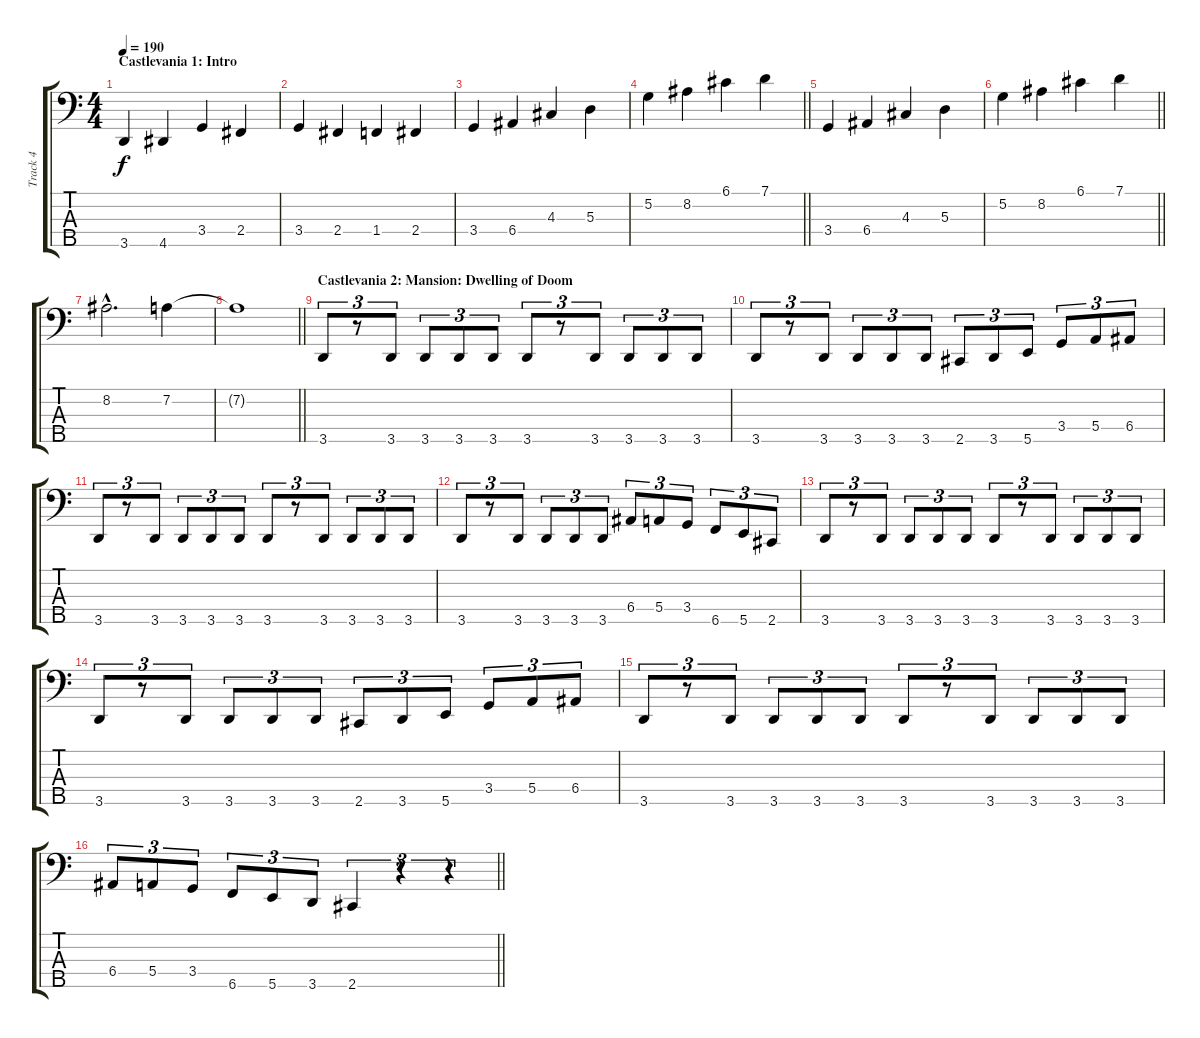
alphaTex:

\track ("Track 4" "Track 4") {instrument slapbass1}
\staff {score tabs}
\tuning (G2 D2 A1 E1 B0) {hide}
\ts (4 4)
\section ("" "Castlevania 1: Intro")
\tempo 190
\clef f4
\ks c
3.5.4{dy f instrument slapbass1} 4.5.4 3.4.4 2.4.4 |
3.4.4 2.4.4 1.4.4 2.4.4 |
3.4.4 6.4.4 4.3.4 5.3.4 |
\barLineRight lightlight
5.2.4 8.2.4 6.1.4 7.1.4 |
3.4.4 6.4.4 4.3.4 5.3.4 |
\barLineRight lightlight
5.2.4 8.2.4 6.1.4 7.1.4 |
8.2{hac}.2{d} 7.2.4 |
\barLineRight lightlight
7.2{t}.1 |
\section ("" "Castlevania 2: Mansion: Dwelling of Doom")
3.5.8{tu (3 2)} r.8{tu (3 2)} 3.5.8{tu (3 2)} 3.5.8{tu (3 2)} 3.5.8{tu (3 2)} 3.5.8{tu (3 2)} 3.5.8{tu (3 2)} r.8{tu (3 2)} 3.5.8{tu (3 2)} 3.5.8{tu (3 2)} 3.5.8{tu (3 2)} 3.5.8{tu (3 2)} |
3.5.8{tu (3 2)} r.8{tu (3 2)} 3.5.8{tu (3 2)} 3.5.8{tu (3 2)} 3.5.8{tu (3 2)} 3.5.8{tu (3 2)} 2.5.8{tu (3 2)} 3.5.8{tu (3 2)} 5.5.8{tu (3 2)} 3.4.8{tu (3 2)} 5.4.8{tu (3 2)} 6.4.8{tu (3 2)} |
3.5.8{tu (3 2)} r.8{tu (3 2)} 3.5.8{tu (3 2)} 3.5.8{tu (3 2)} 3.5.8{tu (3 2)} 3.5.8{tu (3 2)} 3.5.8{tu (3 2)} r.8{tu (3 2)} 3.5.8{tu (3 2)} 3.5.8{tu (3 2)} 3.5.8{tu (3 2)} 3.5.8{tu (3 2)} |
3.5.8{tu (3 2)} r.8{tu (3 2)} 3.5.8{tu (3 2)} 3.5.8{tu (3 2)} 3.5.8{tu (3 2)} 3.5.8{tu (3 2)} 6.4.8{tu (3 2)} 5.4.8{tu (3 2)} 3.4.8{tu (3 2)} 6.5.8{tu (3 2)} 5.5.8{tu (3 2)} 2.5.8{tu (3 2)} |
3.5.8{tu (3 2)} r.8{tu (3 2)} 3.5.8{tu (3 2)} 3.5.8{tu (3 2)} 3.5.8{tu (3 2)} 3.5.8{tu (3 2)} 3.5.8{tu (3 2)} r.8{tu (3 2)} 3.5.8{tu (3 2)} 3.5.8{tu (3 2)} 3.5.8{tu (3 2)} 3.5.8{tu (3 2)} |
3.5.8{tu (3 2)} r.8{tu (3 2)} 3.5.8{tu (3 2)} 3.5.8{tu (3 2)} 3.5.8{tu (3 2)} 3.5.8{tu (3 2)} 2.5.8{tu (3 2)} 3.5.8{tu (3 2)} 5.5.8{tu (3 2)} 3.4.8{tu (3 2)} 5.4.8{tu (3 2)} 6.4.8{tu (3 2)} |
3.5.8{tu (3 2)} r.8{tu (3 2)} 3.5.8{tu (3 2)} 3.5.8{tu (3 2)} 3.5.8{tu (3 2)} 3.5.8{tu (3 2)} 3.5.8{tu (3 2)} r.8{tu (3 2)} 3.5.8{tu (3 2)} 3.5.8{tu (3 2)} 3.5.8{tu (3 2)} 3.5.8{tu (3 2)} |
\barLineRight lightlight
6.4.8{tu (3 2)} 5.4.8{tu (3 2)} 3.4.8{tu (3 2)} 6.5.8{tu (3 2)} 5.5.8{tu (3 2)} 3.5.8{tu (3 2)} 2.5.4{tu (3 2)} r.4{tu (3 2)} r.4{tu (3 2)}
